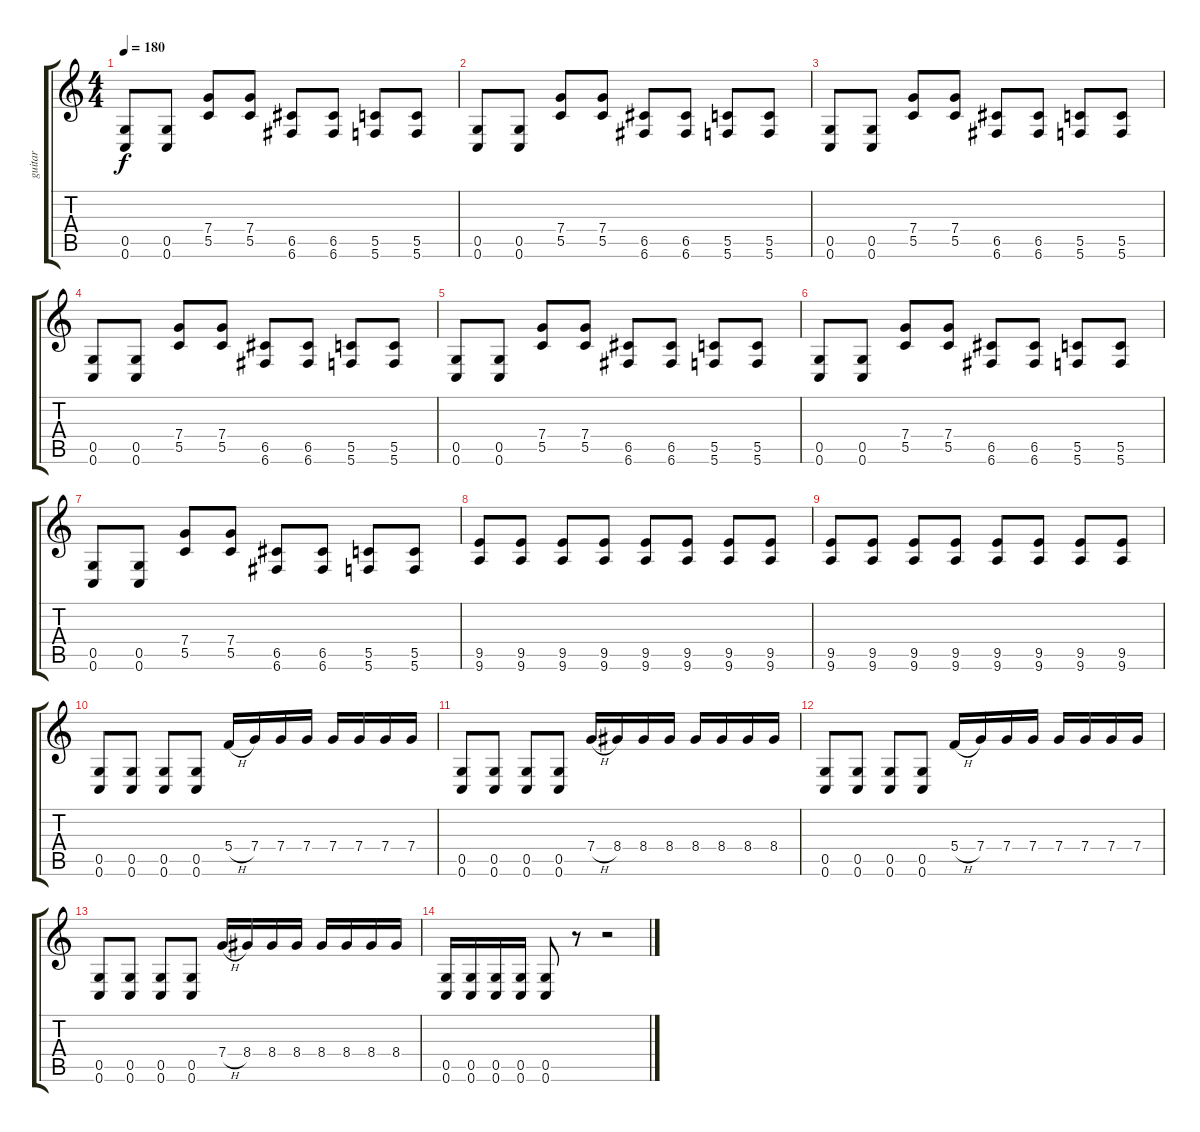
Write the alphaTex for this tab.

\track ("guitar" "guitar") {instrument distortionguitar}
\staff {score tabs}
\tuning (D4 A3 F3 C3 G2 C2) {hide}
\ts (4 4)
\tempo 180
\clef g2
\ks c
(0.5 0.6).8{dy f} (0.5 0.6).8 (7.4 5.5).8 (7.4 5.5).8 (6.5 6.6).8 (6.5 6.6).8 (5.5 5.6).8 (5.5 5.6).8 |
(0.5 0.6).8 (0.5 0.6).8 (7.4 5.5).8 (7.4 5.5).8 (6.5 6.6).8 (6.5 6.6).8 (5.5 5.6).8 (5.5 5.6).8 |
(0.5 0.6).8 (0.5 0.6).8 (7.4 5.5).8 (7.4 5.5).8 (6.5 6.6).8 (6.5 6.6).8 (5.5 5.6).8 (5.5 5.6).8 |
(0.5 0.6).8 (0.5 0.6).8 (7.4 5.5).8 (7.4 5.5).8 (6.5 6.6).8 (6.5 6.6).8 (5.5 5.6).8 (5.5 5.6).8 |
(0.5 0.6).8 (0.5 0.6).8 (7.4 5.5).8 (7.4 5.5).8 (6.5 6.6).8 (6.5 6.6).8 (5.5 5.6).8 (5.5 5.6).8 |
(0.5 0.6).8 (0.5 0.6).8 (7.4 5.5).8 (7.4 5.5).8 (6.5 6.6).8 (6.5 6.6).8 (5.5 5.6).8 (5.5 5.6).8 |
(0.5 0.6).8 (0.5 0.6).8 (7.4 5.5).8 (7.4 5.5).8 (6.5 6.6).8 (6.5 6.6).8 (5.5 5.6).8 (5.5 5.6).8 |
(9.5 9.6).8 (9.5 9.6).8 (9.5 9.6).8 (9.5 9.6).8 (9.5 9.6).8 (9.5 9.6).8 (9.5 9.6).8 (9.5 9.6).8 |
(9.5 9.6).8 (9.5 9.6).8 (9.5 9.6).8 (9.5 9.6).8 (9.5 9.6).8 (9.5 9.6).8 (9.5 9.6).8 (9.5 9.6).8 |
(0.5 0.6).8 (0.5 0.6).8 (0.5 0.6).8 (0.5 0.6).8 5.4{h}.16 7.4.16 7.4.16 7.4.16 7.4.16 7.4.16 7.4.16 7.4.16 |
(0.5 0.6).8 (0.5 0.6).8 (0.5 0.6).8 (0.5 0.6).8 7.4{h}.16 8.4.16 8.4.16 8.4.16 8.4.16 8.4.16 8.4.16 8.4.16 |
(0.5 0.6).8 (0.5 0.6).8 (0.5 0.6).8 (0.5 0.6).8 5.4{h}.16 7.4.16 7.4.16 7.4.16 7.4.16 7.4.16 7.4.16 7.4.16 |
(0.5 0.6).8 (0.5 0.6).8 (0.5 0.6).8 (0.5 0.6).8 7.4{h}.16 8.4.16 8.4.16 8.4.16 8.4.16 8.4.16 8.4.16 8.4.16 |
(0.5 0.6).16 (0.5 0.6).16 (0.5 0.6).16 (0.5 0.6).16 (0.5 0.6).8 r.8 r.2
